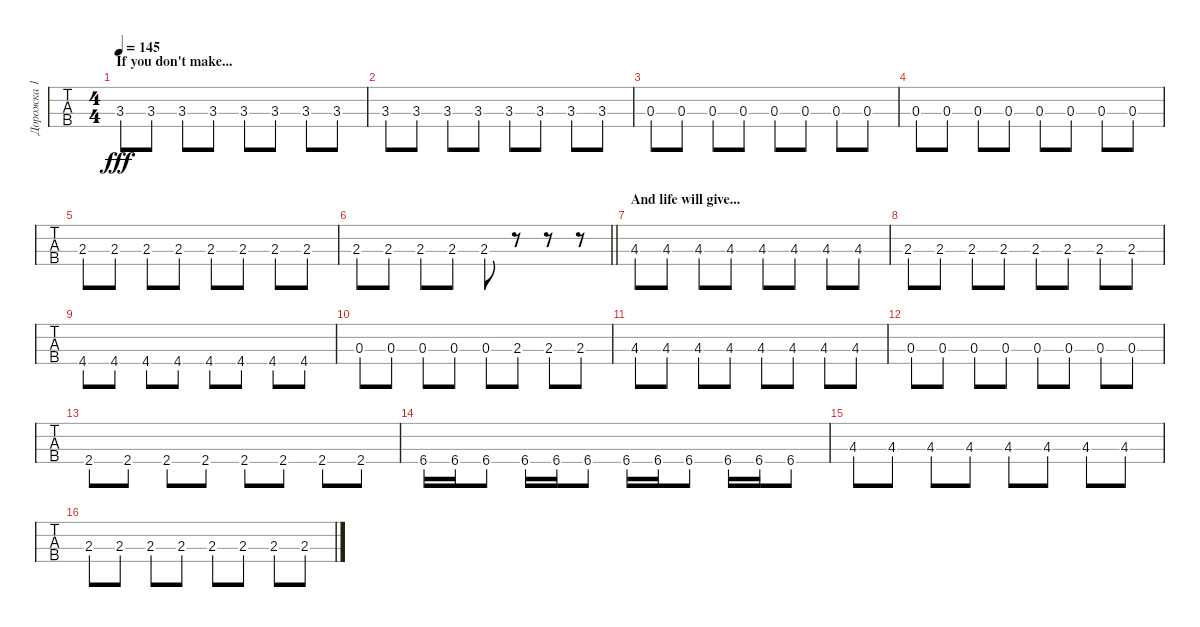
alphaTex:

\track ("Дорожка 1" "Дорожка 1") {instrument electricbasspick}
\staff {tabs}
\tuning (F2 C2 G1 C1) {hide}
\ts (4 4)
\section ("" "If you don't make...")
\tempo 145
\clef f4
\ks c
3.3.8{dy fff} 3.3.8 3.3.8 3.3.8 3.3.8 3.3.8 3.3.8 3.3.8 |
3.3.8 3.3.8 3.3.8 3.3.8 3.3.8 3.3.8 3.3.8 3.3.8 |
0.3.8 0.3.8 0.3.8 0.3.8 0.3.8 0.3.8 0.3.8 0.3.8 |
0.3.8 0.3.8 0.3.8 0.3.8 0.3.8 0.3.8 0.3.8 0.3.8 |
2.3.8 2.3.8 2.3.8 2.3.8 2.3.8 2.3.8 2.3.8 2.3.8 |
\barLineRight lightlight
2.3.8 2.3.8 2.3.8 2.3.8 2.3.8 r.8 r.8 r.8 |
\section ("" "And life will give...")
4.3.8 4.3.8 4.3.8 4.3.8 4.3.8 4.3.8 4.3.8 4.3.8 |
2.3.8 2.3.8 2.3.8 2.3.8 2.3.8 2.3.8 2.3.8 2.3.8 |
4.4.8 4.4.8 4.4.8 4.4.8 4.4.8 4.4.8 4.4.8 4.4.8 |
0.3.8 0.3.8 0.3.8 0.3.8 0.3.8 2.3.8 2.3.8 2.3.8 |
4.3.8 4.3.8 4.3.8 4.3.8 4.3.8 4.3.8 4.3.8 4.3.8 |
0.3.8 0.3.8 0.3.8 0.3.8 0.3.8 0.3.8 0.3.8 0.3.8 |
2.4.8 2.4.8 2.4.8 2.4.8 2.4.8 2.4.8 2.4.8 2.4.8 |
6.4.16 6.4.16 6.4.8 6.4.16 6.4.16 6.4.8 6.4.16 6.4.16 6.4.8 6.4.16 6.4.16 6.4.8 |
4.3.8 4.3.8 4.3.8 4.3.8 4.3.8 4.3.8 4.3.8 4.3.8 |
2.3.8 2.3.8 2.3.8 2.3.8 2.3.8 2.3.8 2.3.8 2.3.8
